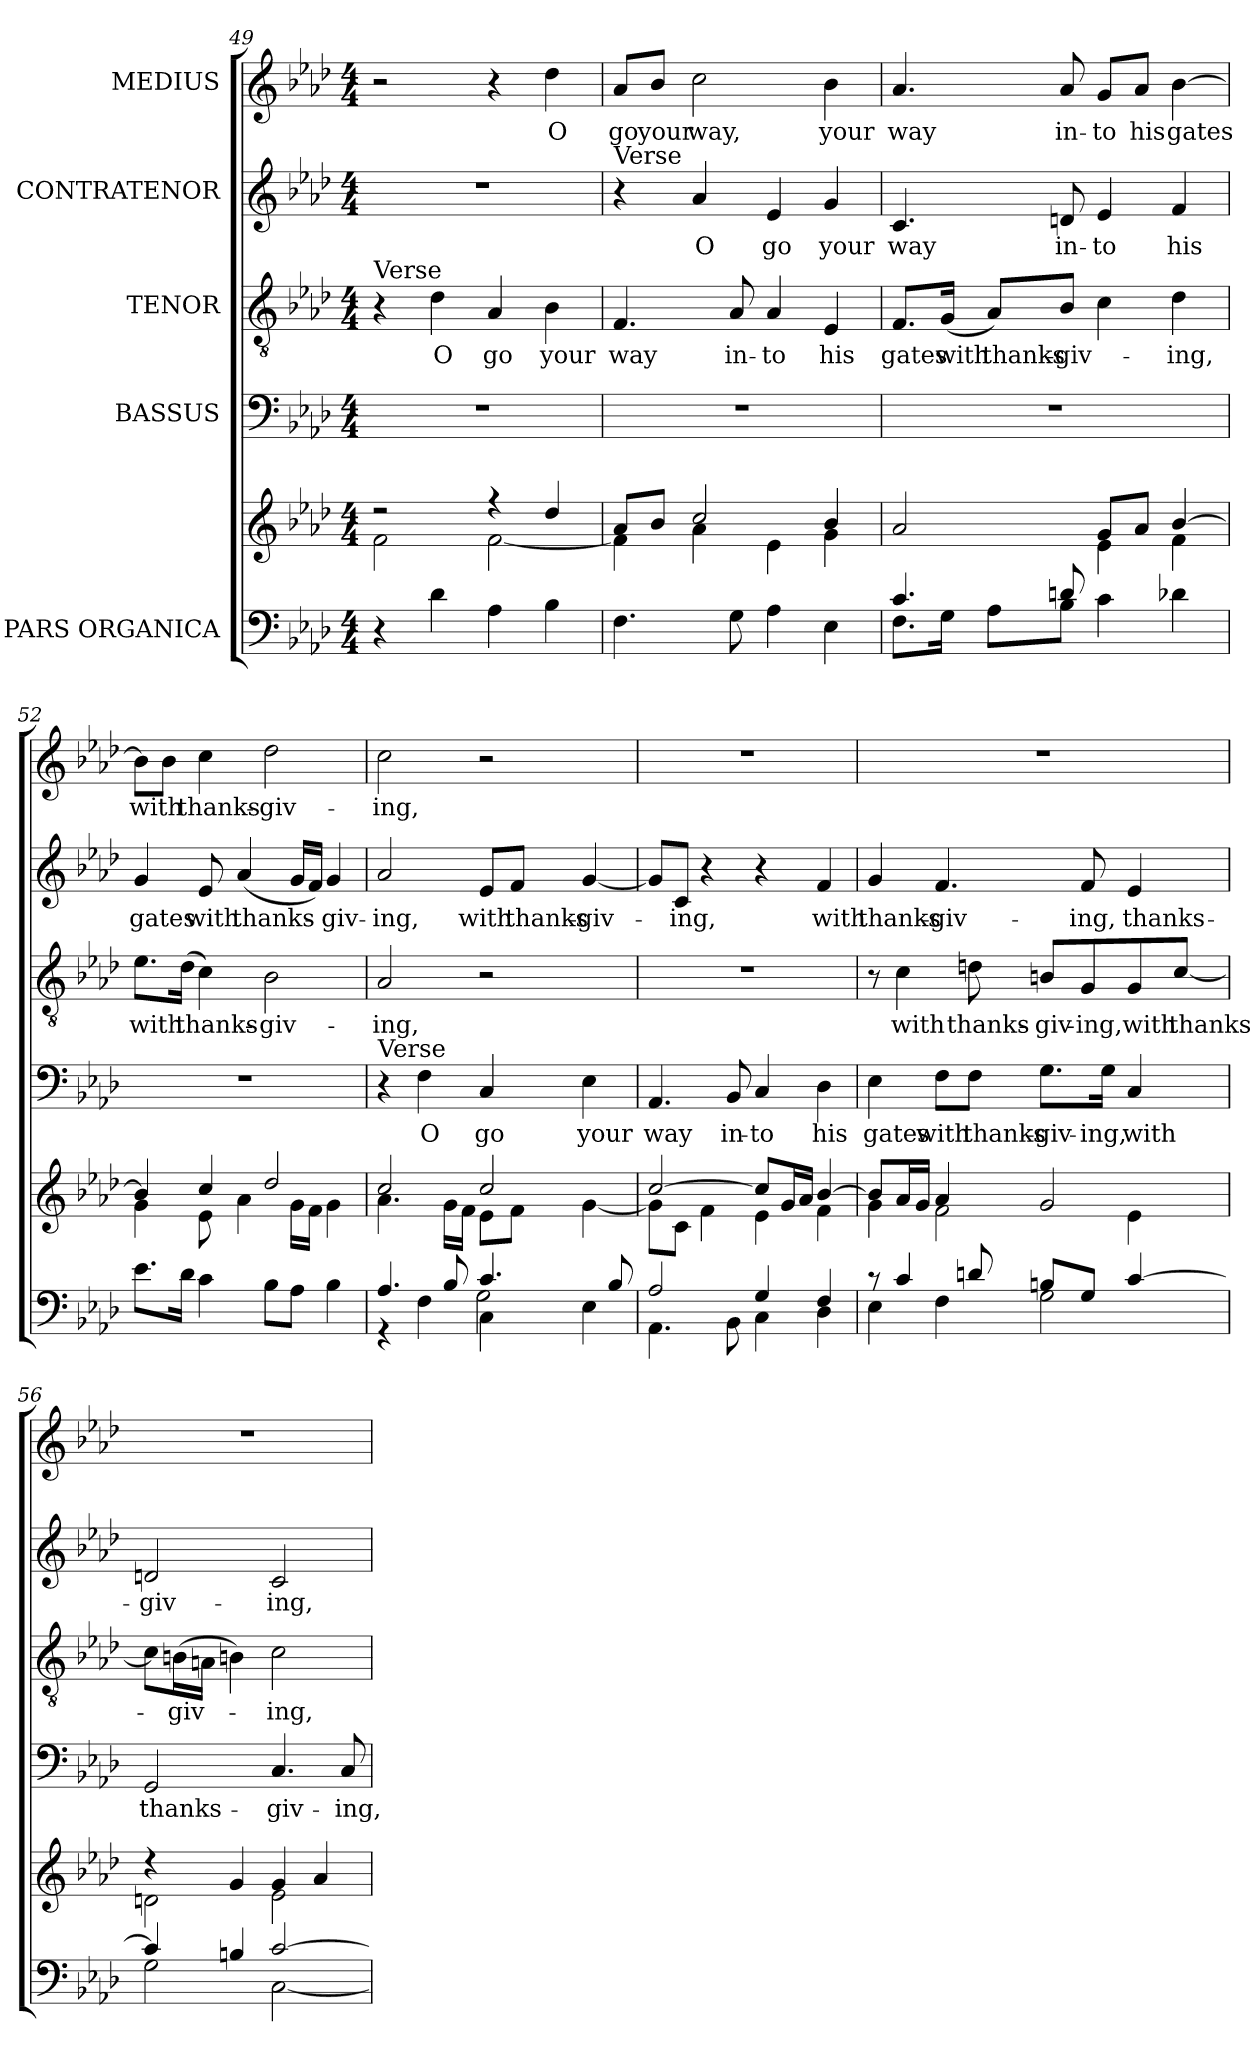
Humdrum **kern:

**kern	**kern	**kern	**text	**kern	**text	**kern	**text	**kern	**text
*part5	*part5	*part4	*part4	*part3	*part3	*part2	*part2	*part1	*part1
*staff6	*staff5	*staff4	*staff4	*staff3	*staff3	*staff2	*staff2	*staff1	*staff1
*I"PARS ORGANICA	*	*I"BASSUS	*	*I"TENOR	*	*I"CONTRATENOR	*	*I"MEDIUS	*
!!LO:PB:g=z
*clefF4	*clefG2	*clefF4	*	*clefGv2	*	*clefG2	*	*clefG2	*
*k[b-e-a-d-]	*k[b-e-a-d-]	*k[b-e-a-d-]	*	*k[b-e-a-d-]	*	*k[b-e-a-d-]	*	*k[b-e-a-d-]	*
*A-:	*A-:	*A-:	*	*A-:	*	*A-:	*	*A-:	*
*M4/4	*M4/4	*M4/4	*	*M4/4	*	*M4/4	*	*M4/4	*
=49	=49	=49	=49	=49	=49	=49	=49	=49	=49
*	*^	*	*	*	*	*	*	*	*
!	!	!	!	!	!LO:TX:a:t=Verse	!	!	!	!	!
4r	2r	2f\	1r	.	4r	.	1r	.	2r	.
!	!	!	!	!	!	!LO:LY:b:cj	!	!	!	!
4d-\	.	.	.	.	4d-\	O	.	.	.	.
!	!	!	!	!	!	!LO:LY:b:cj	!	!	!	!
4A-\	4rff	[<2f\	.	.	4A-/	go	.	.	4r	.
!	!	!	!	!	!	!LO:LY:b:cj	!	!	!	!LO:LY:b:cj
4B-\	4dd-/	.	.	.	4B-\	your	.	.	4dd-\	O
=50	=50	=50	=50	=50	=50	=50	=50	=50	=50	=50
!	!	!	!	!	!	!	!LO:TX:a:t=Verse	!	!	!
!	!	!	!	!	!	!LO:LY:b:cj	!	!	!	!LO:LY:b:cj
4.F\	8a-/L	4f\]	1r	.	4.F/	way	4r	.	8a-/L	go
!	!	!	!	!	!	!	!	!	!	!LO:LY:b:cj
.	8b-/J	.	.	.	.	.	.	.	8b-/J	your
!	!	!	!	!	!	!	!	!LO:LY:b:cj	!	!LO:LY:b:cj
.	2cc/	4a-\	.	.	.	.	4a-/	O	2cc\	way,
!	!	!	!	!	!	!LO:LY:b:cj	!	!	!	!
8G\	.	.	.	.	8A-/	in-	.	.	.	.
!	!	!	!	!	!	!LO:LY:b:cj	!	!LO:LY:b:cj	!	!
4A-\	.	4e-\	.	.	4A-/	-to	4e-/	go	.	.
!	!	!	!	!	!	!LO:LY:b:cj	!	!LO:LY:b:cj	!	!LO:LY:b:cj
4E-\	4b-/	4g\	.	.	4E-/	his	4g/	your	4b-\	your
=51	=51	=51	=51	=51	=51	=51	=51	=51	=51	=51
*^	*	*	*	*	*	*	*	*	*	*
!	!	!	!	!	!	!	!LO:LY:b:cj	!	!LO:LY:b:cj	!	!LO:LY:b:cj
4.c/	8.F\L	2a-/	2ryy	1r	.	8.F/L	gates	4.c/	way	4.a-/	way
!	!	!	!	!	!	!	!LO:LY:b	!	!	!	!
.	16G\J	.	.	.	.	(<16G/J	with	.	.	.	.
!	!	!	!	!	!	!	!LO:LY:b	!	!	!	!
.	8A-\L	.	.	.	.	8A-/L)	thanks-	.	.	.	.
!	!	!	!	!	!	!	!LO:LY:b:cj	!	!LO:LY:b:cj	!	!LO:LY:b:cj
8dn/	8B-\J	.	.	.	.	8B-/J	-giv-	8dn/	in-	8a-/	in-
!	!	!	!	!	!	!	!	!	!LO:LY:b:cj	!	!LO:LY:b:cj
2ryy	4c\	8g/L	4e-\	.	.	4c\	.	4e-/	-to	8g/L	-to
!	!	!	!	!	!	!	!	!	!	!	!LO:LY:b:cj
.	.	8a-/J	.	.	.	.	.	.	.	8a-/J	his
!	!	!	!	!	!	!	!LO:LY:b:cj	!	!LO:LY:b:cj	!	!LO:LY:b
.	4d-X\	[>4b-/	4f\	.	.	4d-\	-ing,	4f/	his	[>4b-\	gates
=52	=52	=52	=52	=52	=52	=52	=52	=52	=52	=52	=52
!	!	!	!	!	!	!	!LO:LY:b:cj	!	!LO:LY:b:cj	!	!LO:LY:b
*v	*v	*	*	*	*	*	*	*	*	*	*
8.e-\L	4b-/]	4g\	1r	.	8.e-\L	with	4g/	gates	8b-\L]	with
.	.	.	.	.	.	.	.	.	8b-\J	.
!	!	!	!	!	!	!LO:LY:b:cj	!	!	!	!
16d-\J	.	.	.	.	(>16d-\J	thanks-	.	.	.	.
!	!	!	!	!	!	!	!	!LO:LY:b:cj	!	!LO:LY:b:cj
4c\	4cc/	8e-\	.	.	4c\)	.	8e-/	with	4cc\	thanks-
!	!	!	!	!	!	!	!	!LO:LY:b	!	!
.	.	4a-\	.	.	.	.	(<4a-/	thanks-	.	.
!	!	!	!	!	!	!LO:LY:b:cj	!	!	!	!LO:LY:b:cj
8B-\L	2dd-/	.	.	.	2B-\	-giv-	.	.	2dd-\	-giv-
8A-\J	.	16g\L	.	.	.	.	16g/L	.	.	.
.	.	16f\J	.	.	.	.	16f/J)	.	.	.
!	!	!	!	!	!	!	!	!LO:LY:b:cj	!	!
4B-\	.	4g\	.	.	.	.	4g/	-giv-	.	.
!!LO:LB:g=z
=53	=53	=53	=53	=53	=53	=53	=53	=53	=53	=53
*^	*	*	*	*	*	*	*	*	*	*
*	*^	*	*	*	*	*	*	*	*	*	*
!	!	!	!	!	!LO:TX:a:t=Verse	!	!	!	!	!	!	!
!	!	!	!	!	!	!	!	!LO:LY:b:cj	!	!LO:LY:b:cj	!	!LO:LY:b:cj
4.A-/	4rGG	2ryy	2cc/	4.a-\	4r	.	2A-/	-ing,	2a-/	-ing,	2cc\	-ing,
!	!	!	!	!	!	!LO:LY:b:cj	!	!	!	!	!	!
.	4F\	.	.	.	4F\	O	.	.	.	.	.	.
8B-/	.	.	.	16g\L	.	.	.	.	.	.	.	.
.	.	.	.	16f\J	.	.	.	.	.	.	.	.
!	!	!	!	!	!	!LO:LY:b:cj	!	!	!	!LO:LY:b:cj	!	!
4.c/	4C\	2G\	2cc/	8e-\L	4C/	go	2r	.	8e-/L	with	2r	.
!	!	!	!	!	!	!	!	!	!	!LO:LY:b:cj	!	!
.	.	.	.	8f\J	.	.	.	.	8f/J	thanks-	.	.
!	!	!	!	!	!	!LO:LY:b:cj	!	!	!	!LO:LY:b:rj	!	!
.	4E-\	.	.	[<4g\	4E-\	your	.	.	[<4g/	-giv-	.	.
8B-/	.	.	.	.	.	.	.	.	.	.	.	.
*	*v	*v	*	*	*	*	*	*	*	*	*	*
=54	=54	=54	=54	=54	=54	=54	=54	=54	=54	=54	=54
!	!	!	!	!	!LO:LY:b:cj	!	!	!	!	!	!
2A-/	4.AA-\	[>2cc/	8g\L]	4.AA-/	way	1r	.	8g/L]	.	1r	.
!	!	!	!	!	!	!	!	!	!LO:LY:b:cj	!	!
.	.	.	8c\J	.	.	.	.	8c/J	-ing,	.	.
.	.	.	4f\	.	.	.	.	4r	.	.	.
!	!	!	!	!	!LO:LY:b:cj	!	!	!	!	!	!
.	8BB-\	.	.	8BB-/	in-	.	.	.	.	.	.
!	!	!	!	!	!LO:LY:b:cj	!	!	!	!	!	!
4G/	4C\	8cc/L]	4e-\	4C/	-to	.	.	4r	.	.	.
.	.	16g/	.	.	.	.	.	.	.	.	.
.	.	16a-/J	.	.	.	.	.	.	.	.	.
!	!	!	!	!	!LO:LY:b:cj	!	!	!	!LO:LY:b:cj	!	!
4F/	4D-\	[>4b-/	4f\	4D-\	his	.	.	4f/	with	.	.
=55	=55	=55	=55	=55	=55	=55	=55	=55	=55	=55	=55
!	!	!	!	!	!LO:LY:b:cj	!	!	!	!LO:LY:b:cj	!	!
8rc	4E-\	8b-/L]	4g\	4E-\	gates	8r	.	4g/	thanks-	1r	.
!	!	!	!	!	!	!	!LO:LY:b:cj	!	!	!	!
4c/	.	16a-/	.	.	.	4c\	with	.	.	.	.
.	.	16g/J	.	.	.	.	.	.	.	.	.
!	!	!	!	!	!LO:LY:b:cj	!	!	!	!LO:LY:b:cj	!	!
.	4F\	4a-/	2f\	8F\L	with	.	.	4.f/	-giv-	.	.
!	!	!	!	!	!LO:LY:b:cj	!	!LO:LY:b:cj	!	!	!	!
8dn/	.	.	.	8F\J	thanks-	8dn\	thanks-	.	.	.	.
!	!	!	!	!	!LO:LY:b:rj	!	!LO:LY:b:rj	!	!	!	!
8Bn/L	2G\	2g/	.	8.G\L	-giv-	8Bn/L	-giv-	.	.	.	.
!	!	!	!	!	!	!	!LO:LY:b:cj	!	!LO:LY:b:cj	!	!
8G/J	.	.	.	.	.	8G/	-ing,	8f/	-ing,	.	.
!	!	!	!	!	!LO:LY:b:cj	!	!	!	!	!	!
.	.	.	.	16G\J	-ing,	.	.	.	.	.	.
!	!	!	!	!	!LO:LY:b:cj	!	!LO:LY:b:cj	!	!LO:LY:b:cj	!	!
[<4c/	.	.	4e-\	4C/	with	8G/	with	4e-/	thanks-	.	.
!	!	!	!	!	!	!	!LO:LY:b:cj	!	!	!	!
.	.	.	.	.	.	[>8c/J	thanks-	.	.	.	.
!!LO:PB:g=z
=56	=56	=56	=56	=56	=56	=56	=56	=56	=56	=56	=56
!	!	!	!	!	!LO:LY:b:cj	!	!	!	!LO:LY:b:cj	!	!
4c/]	2G\	4rdd	2dn\	2GG/	thanks-	8c\L]	.	2dn/	-giv-	1r	.
!	!	!	!	!	!	!	!LO:LY:b:cj	!	!	!	!
.	.	.	.	.	.	(>16Bn\	-giv-	.	.	.	.
.	.	.	.	.	.	16An\J	.	.	.	.	.
4Bn/	.	4g/	.	.	.	4Bn\)	.	.	.	.	.
!	!	!	!	!	!LO:LY:b:cj	!	!LO:LY:b:cj	!	!LO:LY:b:cj	!	!
[>2c/	[<2C\	4g/	2e-\	4.C/	-giv-	2c\	-ing,	2c/	-ing,	.	.
.	.	4a-/	.	.	.	.	.	.	.	.	.
!	!	!	!	!	!LO:LY:b:cj	!	!	!	!	!	!
.	.	.	.	8C/	-ing,	.	.	.	.	.	.
*v	*v	*	*	*	*	*	*	*	*	*	*
*	*v	*v	*	*	*	*	*	*	*	*
=	=	=	=	=	=	=	=	=	=
*-	*-	*-	*-	*-	*-	*-	*-	*-	*-
